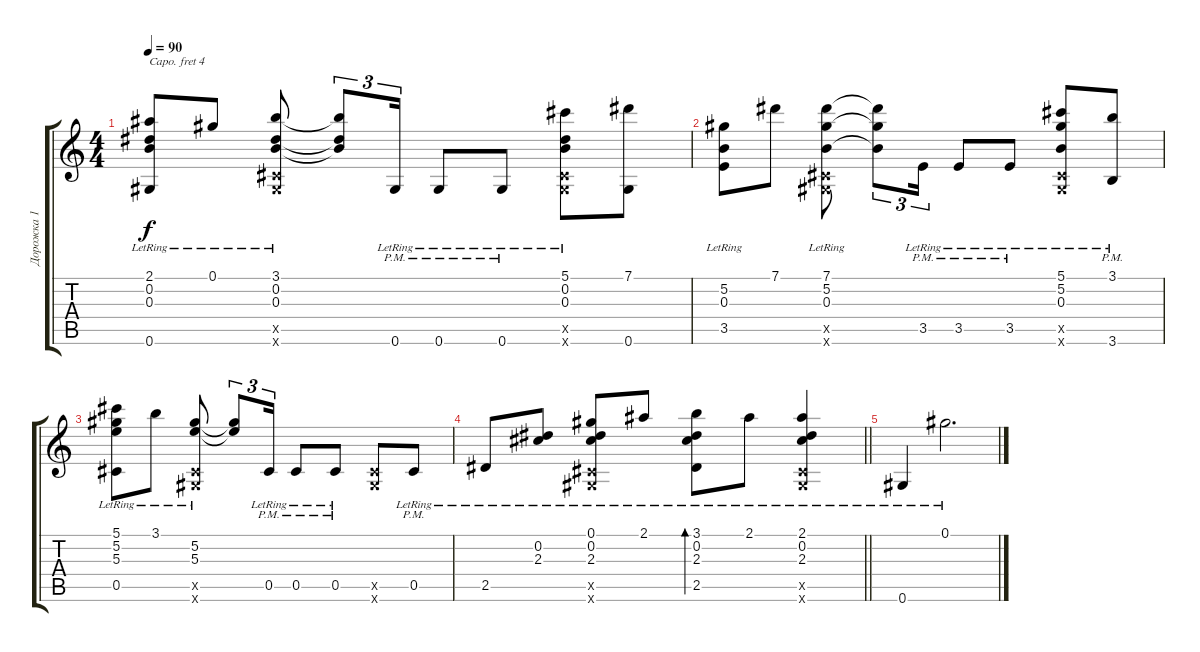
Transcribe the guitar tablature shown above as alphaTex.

\track ("Дорожка 1" "Дорожка 1") {instrument acousticguitarsteel}
\staff {score tabs}
\capo 4
\tuning (E4 B3 G3 D3 A2 E2) {hide}
\ts (4 4)
\tempo 90
\clef g2
\ks c
(2.1{lr} 0.2{lr} 0.3{lr} 0.6{lr}).8{dy f} 0.1{lr}.8 (3.1{lr} 0.2{lr} 0.3{lr} 0.5{x} 0.6{x}).8 (3.1{t} 0.2{t} 0.3{t}).8{tu (3 2)} 0.6{pm lr}.16{tu (3 2)} 0.6{pm lr}.8 0.6{pm lr}.8 (5.1{lr} 0.2{lr} 0.3{lr} 0.5{x} 0.6{x}).8 (7.1 0.6).8 |
(5.2{lr} 0.3{lr} 3.5{lr}).8 7.1.8 (7.1{lr} 5.2{lr} 0.3{lr} 0.5{x} 0.6{x}).8 (7.1{t} 5.2{t} 0.3{t}).8{tu (3 2)} 3.5{pm lr}.16{tu (3 2)} 3.5{pm lr}.8 3.5{pm lr}.8 (5.1{lr} 5.2{lr} 0.3{lr} 0.5{x} 0.6{x}).8 (3.1 3.6{pm lr}).8 |
(5.1{lr} 5.2{lr} 5.3{lr} 0.5{lr}).8 3.1{lr}.8 (5.2{lr} 5.3{lr} 0.5{x} 0.6{x}).8 (5.2{t} 5.3{t}).8{tu (3 2)} 0.5{pm lr}.16{tu (3 2)} 0.5{pm lr}.8 0.5{pm lr}.8 (0.5{x} 0.6{x}).8 0.5{pm lr}.8 |
\barLineRight lightlight
2.5{lr}.8 (0.2{lr} 2.3).8 (0.1{lr} 0.2{lr} 2.3{lr} 0.5{x} 0.6{x}).8 2.1{lr}.8 (3.1{lr} 0.2{lr} 2.3{lr} 2.5{lr}).8{bd 60} 2.1{lr}.8 (2.1{lr} 0.2{lr} 2.3{lr} 0.5{x} 0.6{x}).4 |
0.6{lr}.4 0.1{lr}.2{d}
